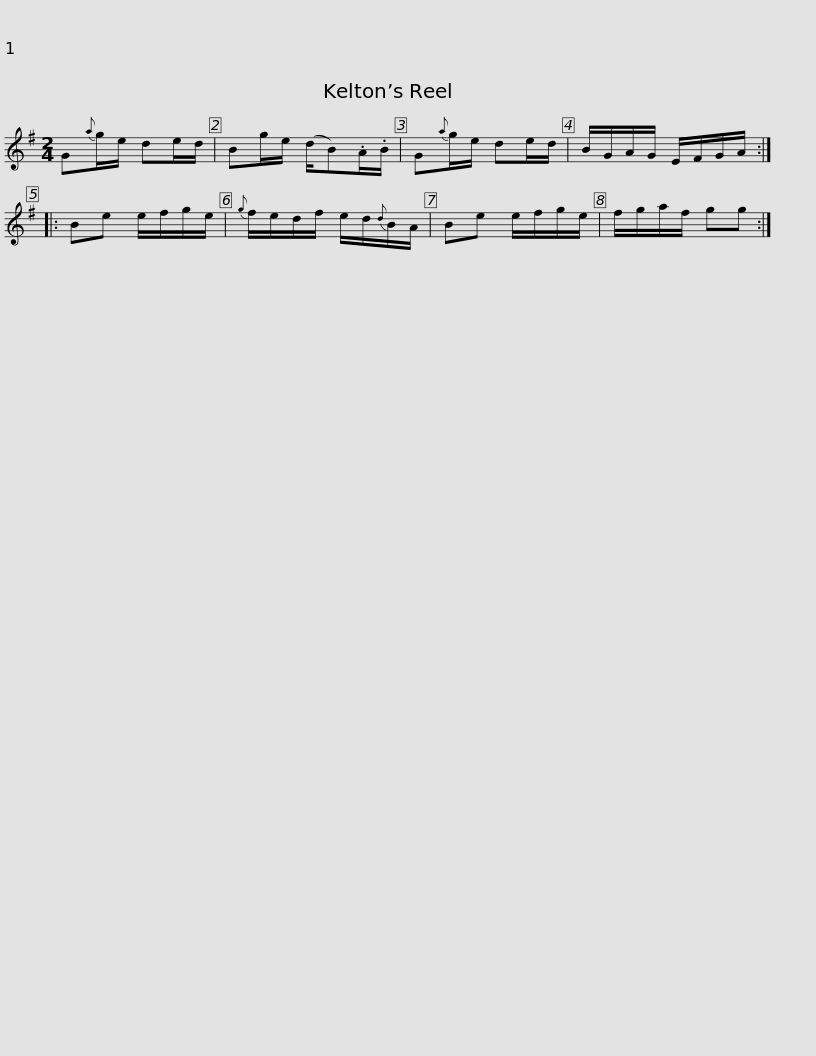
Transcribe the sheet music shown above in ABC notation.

X:1
L:1/8
M:2/4
I:linebreak $
K:G
V:1 treble
V:1
 G{a}g/e/ de/d/ | Bg/e/ (d/B).A/.B/ | G{a}g/e/ de/d/ | B/G/A/G/ E/F/G/A/ :: Be e/f/g/e/ | %5
{g} f/e/d/f/ e/d/{d}B/A/ |$ Be e/f/g/e/ | f/g/a/f/ gg :| %8
